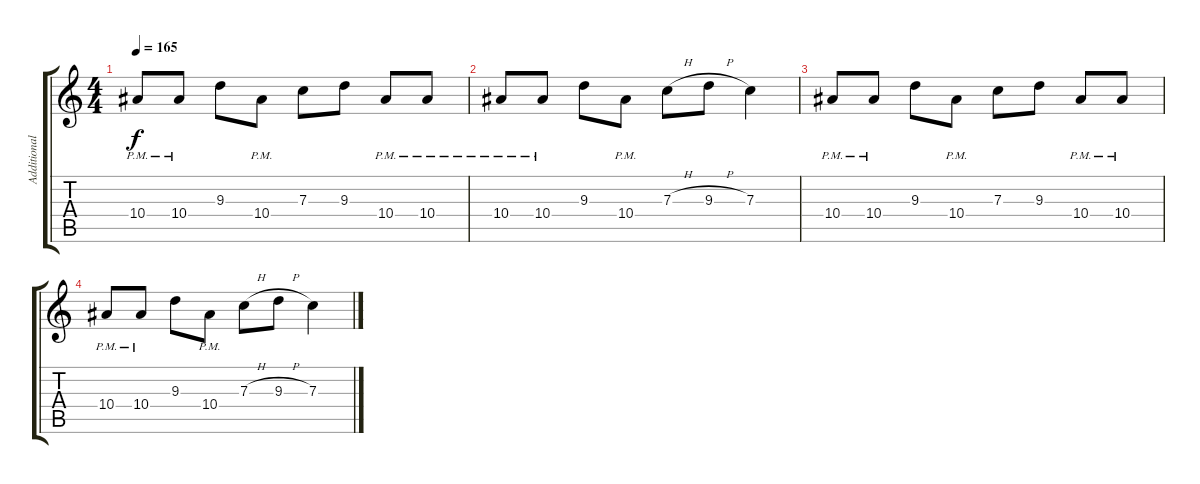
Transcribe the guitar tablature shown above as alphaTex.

\track ("Additional Guitar" "Additional") {instrument distortionguitar}
\staff {score tabs}
\tuning (D4 A3 F3 C3 G2 C2) {hide}
\ts (4 4)
\tempo 165
\clef g2
\ks c
10.4{pm}.8{dy f} 10.4{pm}.8 9.3.8 10.4{pm}.8 7.3.8 9.3.8 10.4{pm}.8 10.4{pm}.8 |
10.4{pm}.8 10.4{pm}.8 9.3.8 10.4{pm}.8 7.3{h}.8 9.3{h}.8 7.3.4 |
10.4{pm}.8 10.4{pm}.8 9.3.8 10.4{pm}.8 7.3.8 9.3.8 10.4{pm}.8 10.4{pm}.8 |
10.4{pm}.8 10.4{pm}.8 9.3.8 10.4{pm}.8 7.3{h}.8 9.3{h}.8 7.3.4
